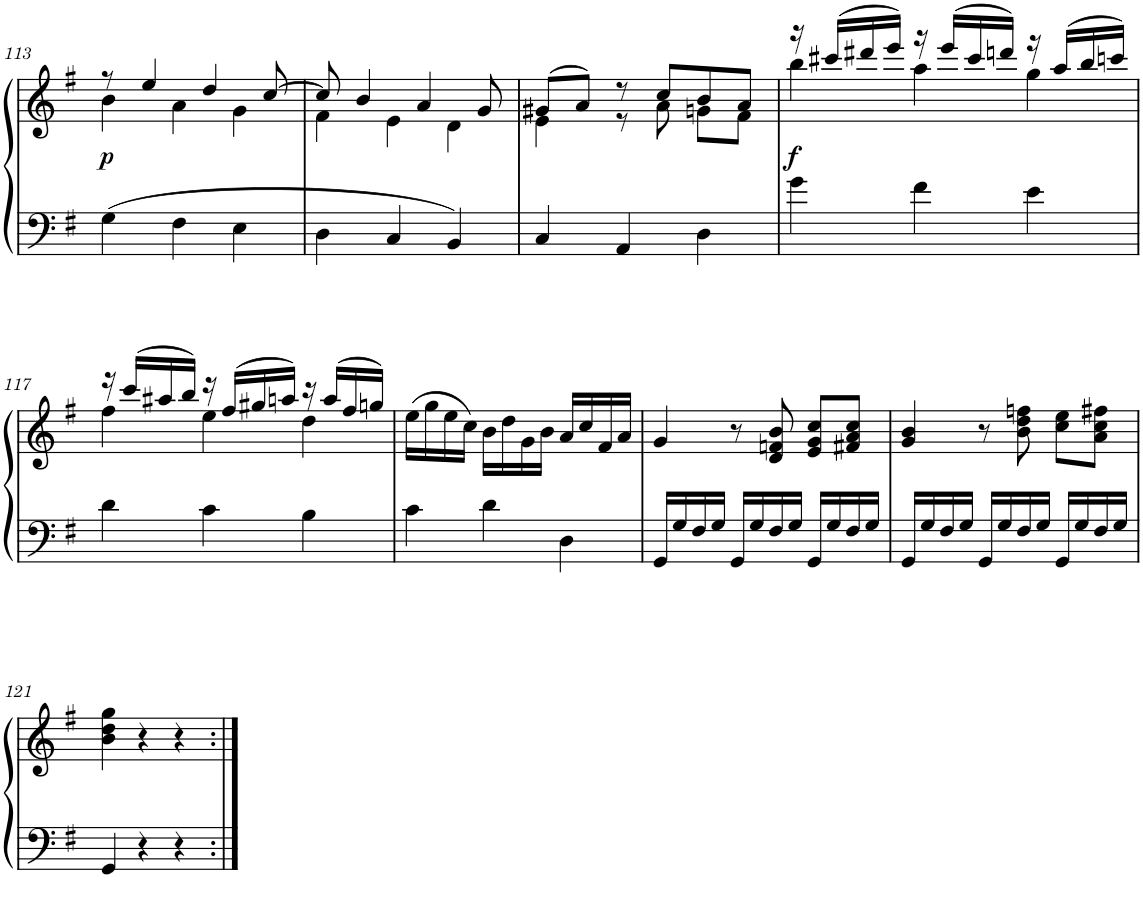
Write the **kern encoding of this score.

**kern	**kern	**dynam
*part1	*part1	*part1
*staff2	*staff1	*staff1/2
*I"Piano	*	*
*I'Pno.	*	*
!!LO:PB:g=z
*clefF4	*clefG2	*
*k[f#]	*k[f#]	*
*M3/4	*M3/4	*
=113	=113	=113
*	*^	*
!	!	!	!LO:DY:b
4G\	8r	4b\	p
.	4ee/	.	.
4F#\	.	4a\	.
.	4dd/	.	.
4E\	.	4g\	.
.	[8cc/	.	.
=114	=114	=114	=114
4D\	8cc/]	4f#\	.
.	4b/	.	.
4C/	.	4e\	.
.	4a/	.	.
4BB/	.	4d\	.
.	8g/	.	.
=115	=115	=115	=115
4C/	(8g#X/L	4e\	.
.	8a/J)	.	.
4AA/	8r	8r	.
.	8cc/L	8a\	.
4D\	8b/	8gn\L	.
.	8a/J	8f#\J	.
=116	=116	=116	=116
!	!	!	!LO:DY:b
4g\	16r	4bb\	f
.	(16ccc#X/LL	.	.
.	16ddd#X/	.	.
.	16eee/JJ)	.	.
4f#\	16r	4aa\	.
.	(16eee/LL	.	.
.	16ccc#/	.	.
.	16dddn/JJ)	.	.
4e\	16r	4gg\	.
.	(16aa/LL	.	.
.	16bb/	.	.
.	16cccn/JJ)	.	.
!!LO:LB:g=z	!!
=117	=117	=117	=117
4d\	16r	4ff#\	.
.	(16ccc/LL	.	.
.	16aa#X/	.	.
.	16bb/JJ)	.	.
4c\	16r	4ee\	.
.	(16ff#/LL	.	.
.	16gg#X/	.	.
.	16aan/JJ)	.	.
4B\	16r	4dd\	.
.	(16aa/LL	.	.
.	16ff#/	.	.
.	16ggn/JJ)	.	.
*	*v	*v	*
=118	=118	=118
4c\	(16ee\LL	.
.	16gg\	.
.	16ee\	.
.	16cc\JJ)	.
4d\	16b\LL	.
.	16dd\	.
.	16g\	.
.	16b\JJ	.
4D\	16a/LL	.
.	16cc/	.
.	16f#/	.
.	16a/JJ	.
=119	=119	=119
16GG/LL	4g/	.
16G/	.	.
16F#/	.	.
16G/JJ	.	.
16GG/LL	8r	.
16G/	.	.
16F#/	8d/ 8fn/ 8b/	.
16G/JJ	.	.
16GG/LL	8e/ 8g/ 8cc/L	.
16G/	.	.
16F#/	8f#X/ 8a/ 8cc/J	.
16G/JJ	.	.
=120	=120	=120
16GG/LL	4g/ 4b/	.
16G/	.	.
16F#/	.	.
16G/JJ	.	.
16GG/LL	8r	.
16G/	.	.
16F#/	8b\ 8dd\ 8ffn\	.
16G/JJ	.	.
16GG/LL	8cc\ 8ee\L	.
16G/	.	.
16F#/	8a\ 8cc\ 8ff#X\J	.
16G/JJ	.	.
!!LO:LB:g=z
=121	=121	=121
4GG/	4b\ 4dd\ 4gg\	.
4r	4r	.
4r	4r	.
=:|!	=:|!	=:|!
*-	*-	*-
